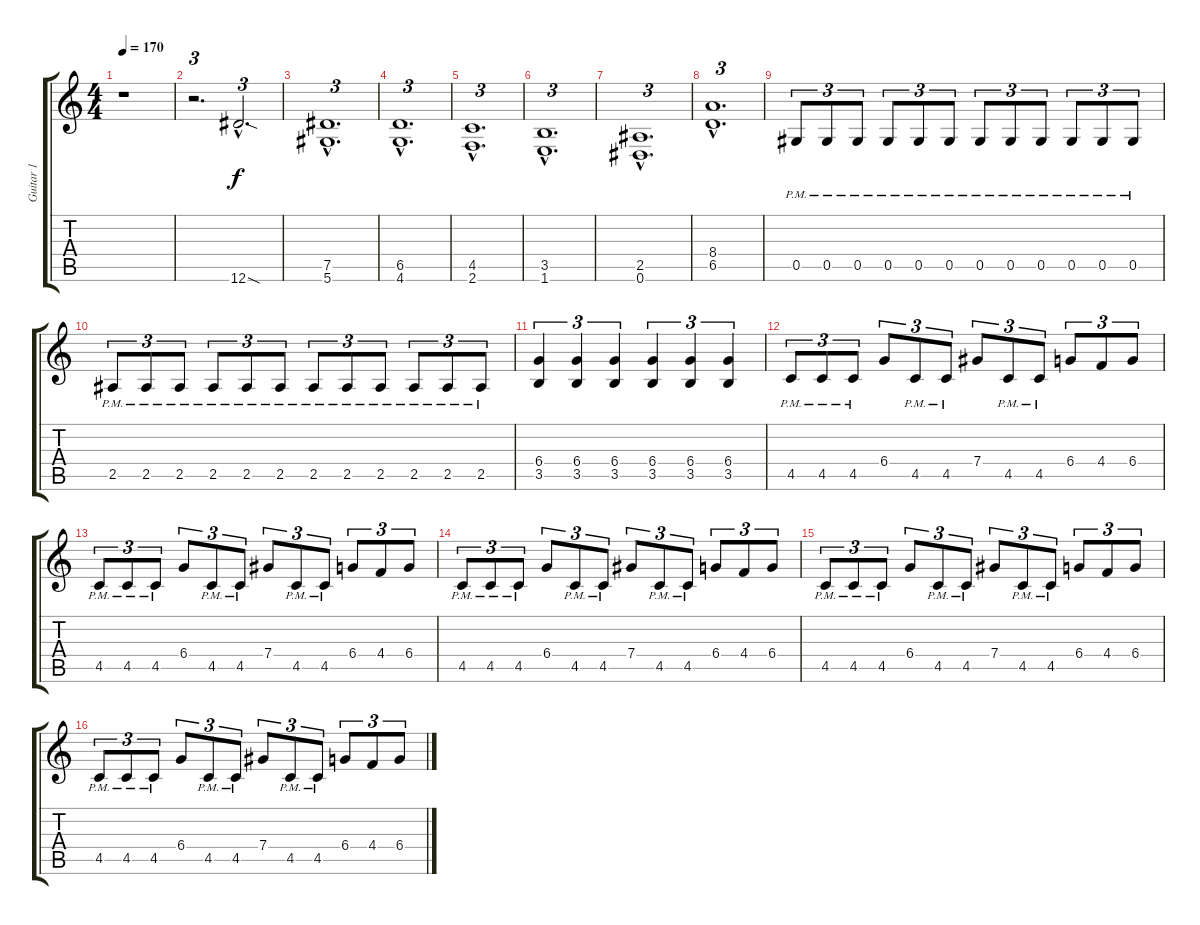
\track ("Guitar 1" "Guitar 1") {instrument overdrivenguitar}
\staff {score tabs}
\tuning (Eb4 Bb3 Gb3 Db3 Ab2 Eb2) {hide}
\ts (4 4)
\tempo 170
\clef g2
\ks c
r.1{dy f} |
r.2{d tu (3 2)} 12.6{sod hac}.2{d tu (3 2)} |
\section ("" "")
(7.5{hac} 5.6{hac}).1{d tu (3 2)} |
(6.5{hac} 4.6{hac}).1{d tu (3 2)} |
(4.5{hac} 2.6{hac}).1{d tu (3 2)} |
(3.5{hac} 1.6{hac}).1{d tu (3 2)} |
(2.5{hac} 0.6{hac}).1{d tu (3 2)} |
(8.4{hac} 6.5{hac}).1{d tu (3 2)} |
0.5{pm}.8{tu (3 2)} 0.5{pm}.8{tu (3 2)} 0.5{pm}.8{tu (3 2)} 0.5{pm}.8{tu (3 2)} 0.5{pm}.8{tu (3 2)} 0.5{pm}.8{tu (3 2)} 0.5{pm}.8{tu (3 2)} 0.5{pm}.8{tu (3 2)} 0.5{pm}.8{tu (3 2)} 0.5{pm}.8{tu (3 2)} 0.5{pm}.8{tu (3 2)} 0.5{pm}.8{tu (3 2)} |
2.5{pm}.8{tu (3 2)} 2.5{pm}.8{tu (3 2)} 2.5{pm}.8{tu (3 2)} 2.5{pm}.8{tu (3 2)} 2.5{pm}.8{tu (3 2)} 2.5{pm}.8{tu (3 2)} 2.5{pm}.8{tu (3 2)} 2.5{pm}.8{tu (3 2)} 2.5{pm}.8{tu (3 2)} 2.5{pm}.8{tu (3 2)} 2.5{pm}.8{tu (3 2)} 2.5{pm}.8{tu (3 2)} |
(6.4 3.5).4{tu (3 2)} (6.4 3.5).4{tu (3 2)} (6.4 3.5).4{tu (3 2)} (6.4 3.5).4{tu (3 2)} (6.4 3.5).4{tu (3 2)} (6.4 3.5).4{tu (3 2)} |
\section ("" "")
4.5{pm}.8{tu (3 2)} 4.5{pm}.8{tu (3 2)} 4.5{pm}.8{tu (3 2)} 6.4.8{tu (3 2)} 4.5{pm}.8{tu (3 2)} 4.5{pm}.8{tu (3 2)} 7.4.8{tu (3 2)} 4.5{pm}.8{tu (3 2)} 4.5{pm}.8{tu (3 2)} 6.4.8{tu (3 2)} 4.4.8{tu (3 2)} 6.4.8{tu (3 2)} |
4.5{pm}.8{tu (3 2)} 4.5{pm}.8{tu (3 2)} 4.5{pm}.8{tu (3 2)} 6.4.8{tu (3 2)} 4.5{pm}.8{tu (3 2)} 4.5{pm}.8{tu (3 2)} 7.4.8{tu (3 2)} 4.5{pm}.8{tu (3 2)} 4.5{pm}.8{tu (3 2)} 6.4.8{tu (3 2)} 4.4.8{tu (3 2)} 6.4.8{tu (3 2)} |
4.5{pm}.8{tu (3 2)} 4.5{pm}.8{tu (3 2)} 4.5{pm}.8{tu (3 2)} 6.4.8{tu (3 2)} 4.5{pm}.8{tu (3 2)} 4.5{pm}.8{tu (3 2)} 7.4.8{tu (3 2)} 4.5{pm}.8{tu (3 2)} 4.5{pm}.8{tu (3 2)} 6.4.8{tu (3 2)} 4.4.8{tu (3 2)} 6.4.8{tu (3 2)} |
4.5{pm}.8{tu (3 2)} 4.5{pm}.8{tu (3 2)} 4.5{pm}.8{tu (3 2)} 6.4.8{tu (3 2)} 4.5{pm}.8{tu (3 2)} 4.5{pm}.8{tu (3 2)} 7.4.8{tu (3 2)} 4.5{pm}.8{tu (3 2)} 4.5{pm}.8{tu (3 2)} 6.4.8{tu (3 2)} 4.4.8{tu (3 2)} 6.4.8{tu (3 2)} |
4.5{pm}.8{tu (3 2)} 4.5{pm}.8{tu (3 2)} 4.5{pm}.8{tu (3 2)} 6.4.8{tu (3 2)} 4.5{pm}.8{tu (3 2)} 4.5{pm}.8{tu (3 2)} 7.4.8{tu (3 2)} 4.5{pm}.8{tu (3 2)} 4.5{pm}.8{tu (3 2)} 6.4.8{tu (3 2)} 4.4.8{tu (3 2)} 6.4.8{tu (3 2)}
